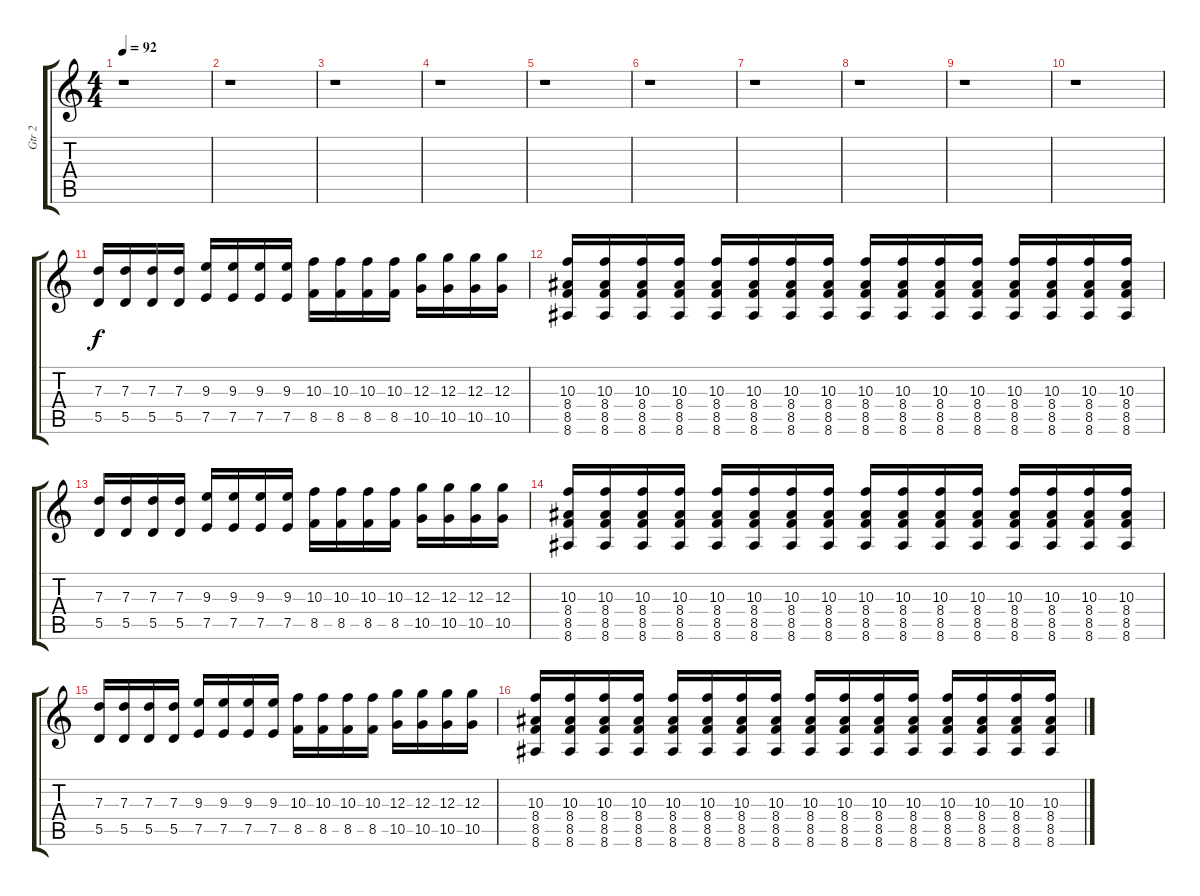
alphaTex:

\track ("Gtr 2" "Gtr 2") {instrument distortionguitar}
\staff {score tabs}
\tuning (E4 B3 G3 D3 A2 D2) {hide}
\ts (4 4)
\tempo 92
\clef g2
\ks c
r.1{dy f} |
r.1 |
r.1 |
r.1 |
r.1 |
r.1 |
r.1 |
r.1 |
r.1 |
r.1 |
(7.3 5.5).16 (7.3 5.5).16 (7.3 5.5).16 (7.3 5.5).16 (9.3 7.5).16 (9.3 7.5).16 (9.3 7.5).16 (9.3 7.5).16 (10.3 8.5).16 (10.3 8.5).16 (10.3 8.5).16 (10.3 8.5).16 (12.3 10.5).16 (12.3 10.5).16 (12.3 10.5).16 (12.3 10.5).16 |
(10.3 8.4 8.5 8.6).16 (10.3 8.4 8.5 8.6).16 (10.3 8.4 8.5 8.6).16 (10.3 8.4 8.5 8.6).16 (10.3 8.4 8.5 8.6).16 (10.3 8.4 8.5 8.6).16 (10.3 8.4 8.5 8.6).16 (10.3 8.4 8.5 8.6).16 (10.3 8.4 8.5 8.6).16 (10.3 8.4 8.5 8.6).16 (10.3 8.4 8.5 8.6).16 (10.3 8.4 8.5 8.6).16 (10.3 8.4 8.5 8.6).16 (10.3 8.4 8.5 8.6).16 (10.3 8.4 8.5 8.6).16 (10.3 8.4 8.5 8.6).16 |
(7.3 5.5).16 (7.3 5.5).16 (7.3 5.5).16 (7.3 5.5).16 (9.3 7.5).16 (9.3 7.5).16 (9.3 7.5).16 (9.3 7.5).16 (10.3 8.5).16 (10.3 8.5).16 (10.3 8.5).16 (10.3 8.5).16 (12.3 10.5).16 (12.3 10.5).16 (12.3 10.5).16 (12.3 10.5).16 |
(10.3 8.4 8.5 8.6).16 (10.3 8.4 8.5 8.6).16 (10.3 8.4 8.5 8.6).16 (10.3 8.4 8.5 8.6).16 (10.3 8.4 8.5 8.6).16 (10.3 8.4 8.5 8.6).16 (10.3 8.4 8.5 8.6).16 (10.3 8.4 8.5 8.6).16 (10.3 8.4 8.5 8.6).16 (10.3 8.4 8.5 8.6).16 (10.3 8.4 8.5 8.6).16 (10.3 8.4 8.5 8.6).16 (10.3 8.4 8.5 8.6).16 (10.3 8.4 8.5 8.6).16 (10.3 8.4 8.5 8.6).16 (10.3 8.4 8.5 8.6).16 |
(7.3 5.5).16 (7.3 5.5).16 (7.3 5.5).16 (7.3 5.5).16 (9.3 7.5).16 (9.3 7.5).16 (9.3 7.5).16 (9.3 7.5).16 (10.3 8.5).16 (10.3 8.5).16 (10.3 8.5).16 (10.3 8.5).16 (12.3 10.5).16 (12.3 10.5).16 (12.3 10.5).16 (12.3 10.5).16 |
(10.3 8.4 8.5 8.6).16 (10.3 8.4 8.5 8.6).16 (10.3 8.4 8.5 8.6).16 (10.3 8.4 8.5 8.6).16 (10.3 8.4 8.5 8.6).16 (10.3 8.4 8.5 8.6).16 (10.3 8.4 8.5 8.6).16 (10.3 8.4 8.5 8.6).16 (10.3 8.4 8.5 8.6).16 (10.3 8.4 8.5 8.6).16 (10.3 8.4 8.5 8.6).16 (10.3 8.4 8.5 8.6).16 (10.3 8.4 8.5 8.6).16 (10.3 8.4 8.5 8.6).16 (10.3 8.4 8.5 8.6).16 (10.3 8.4 8.5 8.6).16
